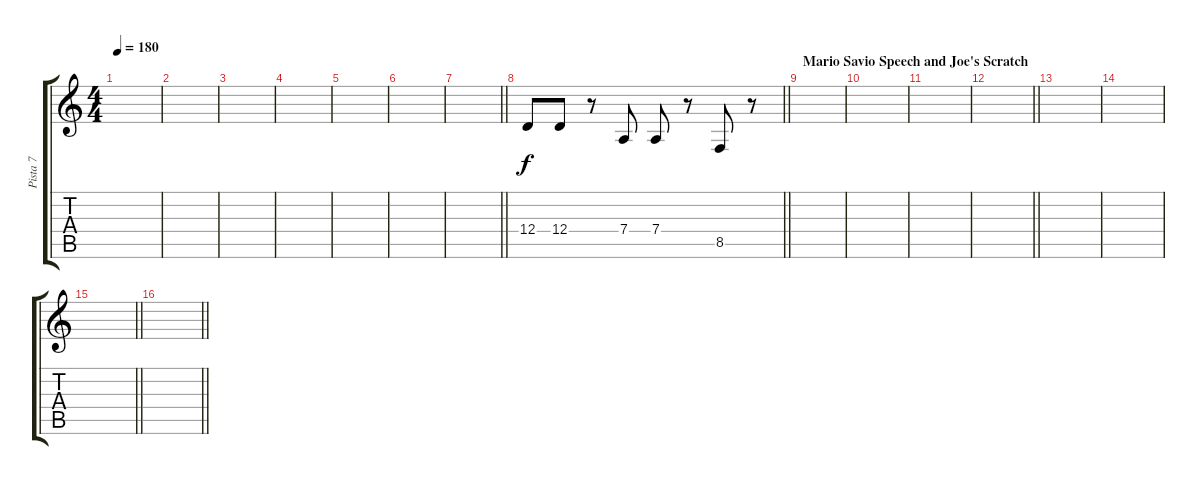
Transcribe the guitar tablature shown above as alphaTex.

\track ("Pista 7" "Pista 7") {instrument melodictom}
\staff {score tabs}
\tuning (E4 B3 G3 D3 A2 E2) {hide}
\ts (4 4)
\tempo 180
\clef g2
\ks c
|
|
|
|
|
|
\barLineRight lightlight
|
\barLineRight lightlight
12.4.8 12.4.8 r.8 7.4.8 7.4.8 r.8 8.5.8 r.8 |
\section ("" "Mario Savio Speech and Joe's Scratch")
|
|
|
\barLineRight lightlight
|
|
|
\barLineRight lightlight
|
\barLineRight lightlight
